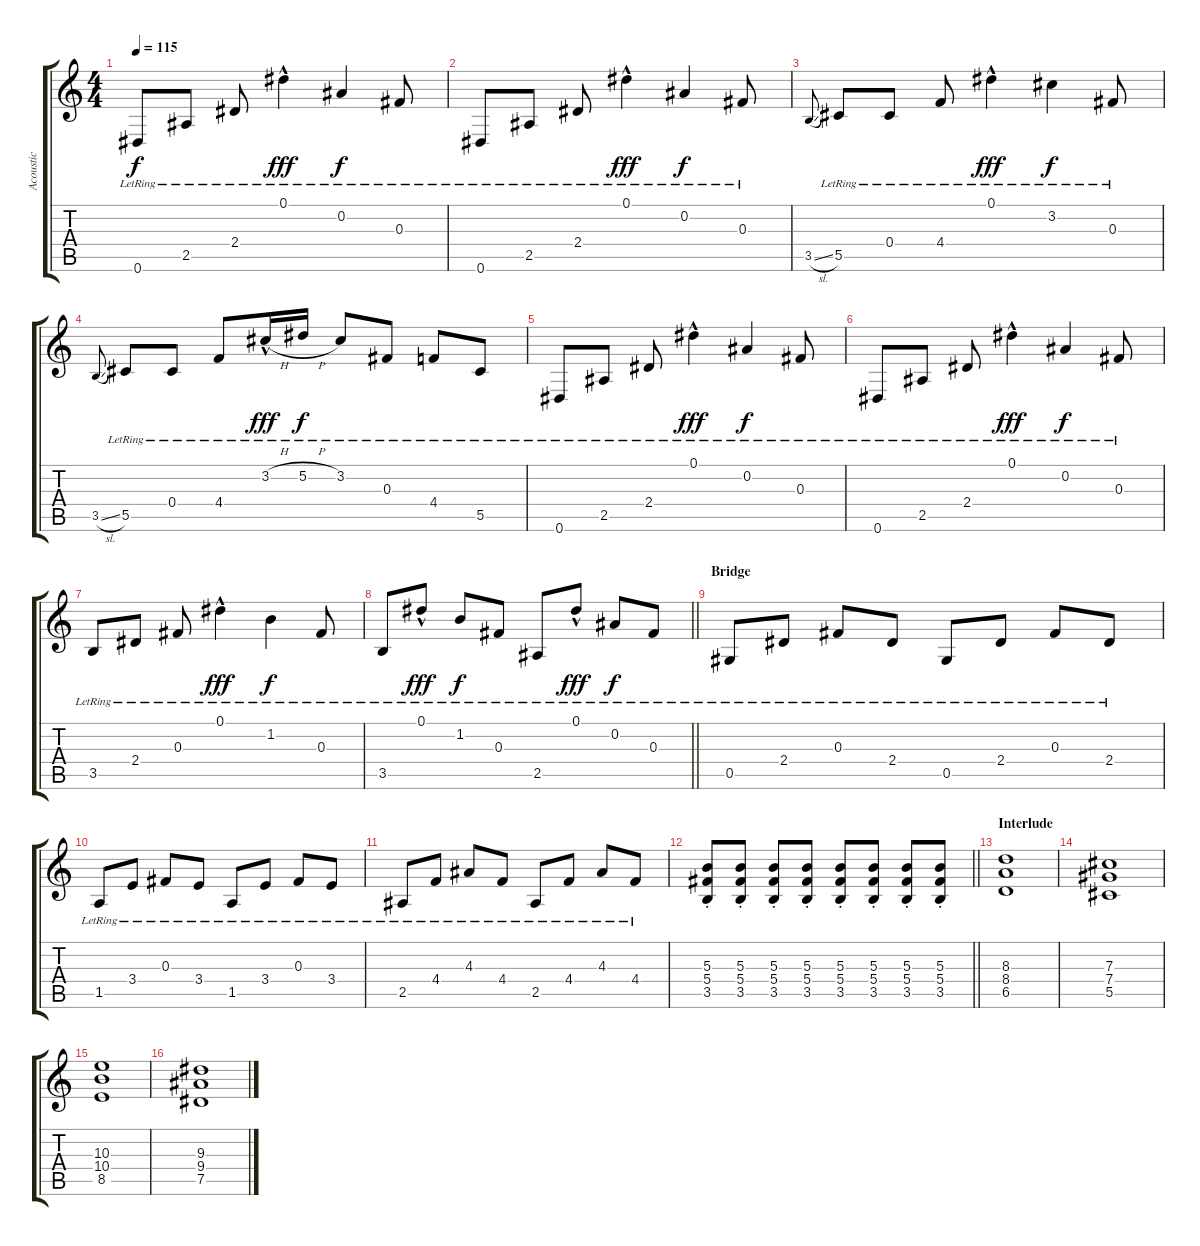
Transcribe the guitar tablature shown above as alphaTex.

\track ("Acoustic" "Acoustic") {instrument acousticguitarsteel}
\staff {score tabs}
\tuning (Eb4 Bb3 Gb3 Db3 Ab2 Eb2) {hide}
\ts (4 4)
\tempo 115
\clef g2
\ks c
0.6{lr}.8{dy f} 2.5{lr}.8 2.4{lr}.8 0.1{hac lr}.4{dy fff} 0.2{lr}.4{dy f} 0.3{lr}.8 |
0.6{lr}.8 2.5{lr}.8 2.4{lr}.8 0.1{hac lr}.4{dy fff} 0.2{lr}.4{dy f} 0.3{lr}.8 |
3.5{sl}.8{gr onbeat} 5.5{lr}.8 0.4{lr}.8 4.4{lr}.8 0.1{hac lr}.4{dy fff} 3.2{lr}.4{dy f} 0.3{lr}.8 |
3.5{sl}.8{gr onbeat} 5.5{lr}.8 0.4{lr}.8 4.4{lr}.8 3.2{h hac lr}.16{dy fff} 5.2{h lr}.16{dy f} 3.2{lr}.8 0.3{lr}.8 4.4{lr}.8 5.5{lr}.8 |
0.6{lr}.8 2.5{lr}.8 2.4{lr}.8 0.1{hac lr}.4{dy fff} 0.2{lr}.4{dy f} 0.3{lr}.8 |
0.6{lr}.8 2.5{lr}.8 2.4{lr}.8 0.1{hac lr}.4{dy fff} 0.2{lr}.4{dy f} 0.3{lr}.8 |
3.5{lr}.8 2.4{lr}.8 0.3{lr}.8 0.1{hac lr}.4{dy fff} 1.2{lr}.4{dy f} 0.3{lr}.8 |
\barLineRight lightlight
3.5{lr}.8 0.1{hac lr}.8{dy fff} 1.2{lr}.8{dy f} 0.3{lr}.8 2.5{lr}.8 0.1{hac lr}.8{dy fff} 0.2{lr}.8{dy f} 0.3{lr}.8 |
\section ("" "Bridge")
0.5{lr}.8 2.4{lr}.8 0.3{lr}.8 2.4{lr}.8 0.5{lr}.8 2.4{lr}.8 0.3{lr}.8 2.4{lr}.8 |
1.5{lr}.8 3.4{lr}.8 0.3{lr}.8 3.4{lr}.8 1.5{lr}.8 3.4{lr}.8 0.3{lr}.8 3.4{lr}.8 |
2.5{lr}.8 4.4{lr}.8 4.3{lr}.8 4.4{lr}.8 2.5{lr}.8 4.4{lr}.8 4.3{lr}.8 4.4{lr}.8 |
\barLineRight lightlight
(5.3{st} 5.4{st} 3.5{st}).8 (5.3{st} 5.4{st} 3.5{st}).8 (5.3{st} 5.4{st} 3.5{st}).8 (5.3{st} 5.4{st} 3.5{st}).8 (5.3{st} 5.4{st} 3.5{st}).8 (5.3{st} 5.4{st} 3.5{st}).8 (5.3{st} 5.4{st} 3.5{st}).8 (5.3{st} 5.4{st} 3.5{st}).8 |
\section ("" "Interlude")
(8.3 8.4 6.5).1 |
(7.3 7.4 5.5).1 |
(10.3 10.4 8.5).1 |
(9.3 9.4 7.5).1
